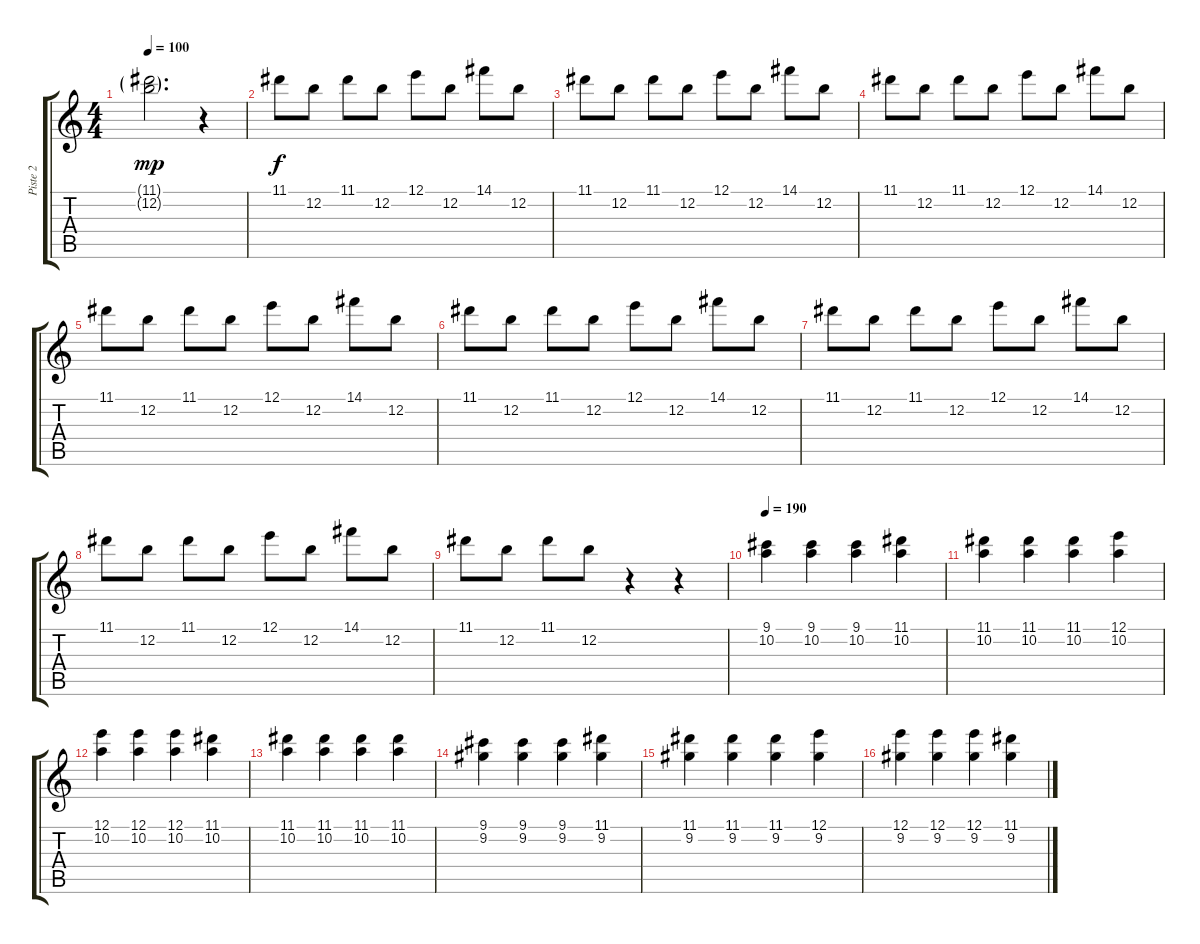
\track ("Piste 2" "Piste 2") {instrument overdrivenguitar}
\staff {score tabs}
\tuning (E4 B3 G3 D3 A2 E2) {hide}
\ts (4 4)
\tempo 100
\clef g2
\ks c
(11.1{g} 12.2{g}).2{d dy mp} r.4 |
11.1.8{dy f} 12.2.8 11.1.8 12.2.8 12.1.8 12.2.8 14.1.8 12.2.8 |
11.1.8 12.2.8 11.1.8 12.2.8 12.1.8 12.2.8 14.1.8 12.2.8 |
11.1.8 12.2.8 11.1.8 12.2.8 12.1.8 12.2.8 14.1.8 12.2.8 |
11.1.8 12.2.8 11.1.8 12.2.8 12.1.8 12.2.8 14.1.8 12.2.8 |
11.1.8 12.2.8 11.1.8 12.2.8 12.1.8 12.2.8 14.1.8 12.2.8 |
11.1.8 12.2.8 11.1.8 12.2.8 12.1.8 12.2.8 14.1.8 12.2.8 |
11.1.8 12.2.8 11.1.8 12.2.8 12.1.8 12.2.8 14.1.8 12.2.8 |
11.1.8 12.2.8 11.1.8 12.2.8 r.4 r.4 |
\tempo 190
(9.1 10.2).4 (9.1 10.2).4 (9.1 10.2).4 (11.1 10.2).4 |
(11.1 10.2).4 (11.1 10.2).4 (11.1 10.2).4 (12.1 10.2).4 |
(12.1 10.2).4 (12.1 10.2).4 (12.1 10.2).4 (11.1 10.2).4 |
(11.1 10.2).4 (11.1 10.2).4 (11.1 10.2).4 (11.1 10.2).4 |
(9.1 9.2).4 (9.1 9.2).4 (9.1 9.2).4 (11.1 9.2).4 |
(11.1 9.2).4 (11.1 9.2).4 (11.1 9.2).4 (12.1 9.2).4 |
(12.1 9.2).4 (12.1 9.2).4 (12.1 9.2).4 (11.1 9.2).4
